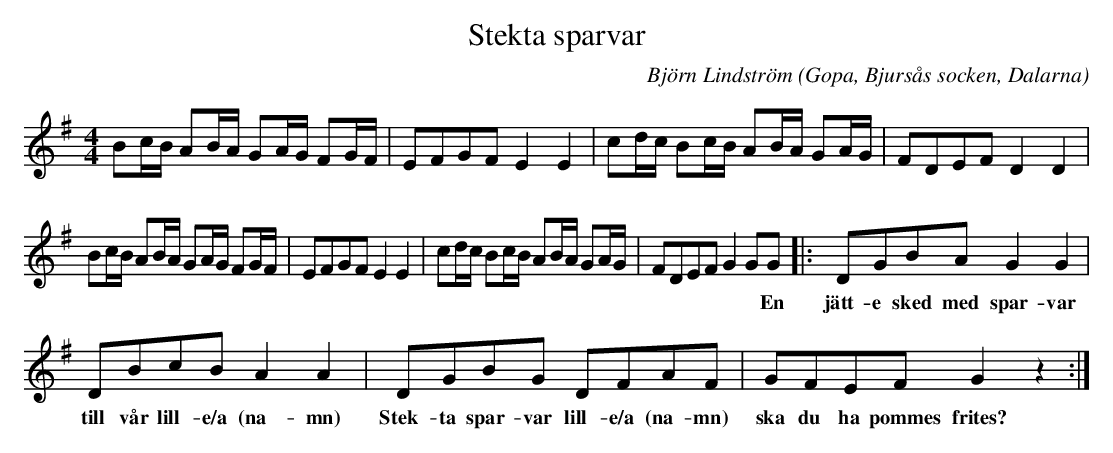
X:1
C:Björn Lindström
T:Stekta sparvar
O:Gopa, Bjursås socken, Dalarna
M:4/4
L:1/8
K:G
Bc/B/ AB/A/ GA/G/ FG/F/ | EFGF E2 E2 | cd/c/ Bc/B/ AB/A/ GA/G/ | FDEF D2 D2 |$ %4
w: ||||
 Bc/B/ AB/A/ GA/G/ FG/F/ | EFGF E2 E2 | cd/c/ Bc/B/ AB/A/ GA/G/ | FDEF G2 GG |:$ DGBA G2 G2 | %9
w: |||* * * * * * En|jätt- e sked med spar- var|
 DBcB A2 A2 | DGBG DFAF |$ GFEF G2 z2 :| %12
w: till vår lill- e/a (na- mn)|Stek- ta spar- var lill- e/a (na- mn)|ska du ha pommes frites?|
